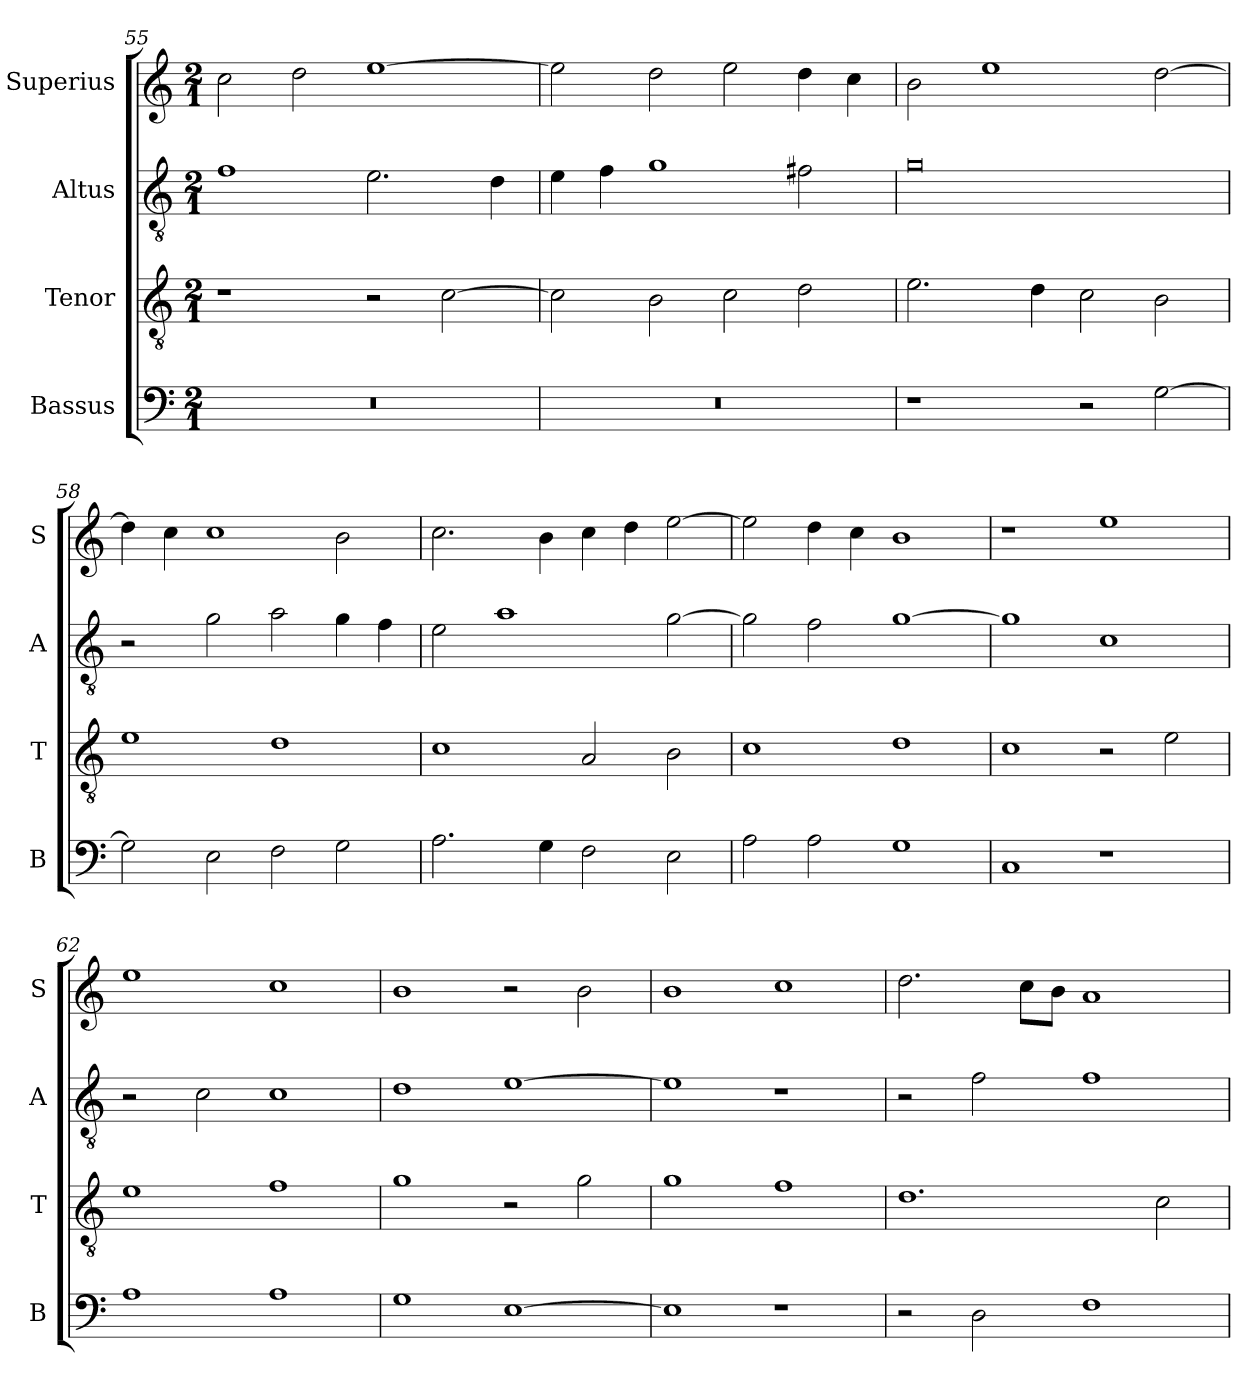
**kern	**kern	**kern	**kern
*part4	*part3	*part2	*part1
*staff4	*staff3	*staff2	*staff1
*I"Bassus	*I"Tenor	*I"Altus	*I"Superius
*I'B	*I'T	*I'A	*I'S
*clefF4	*clefGv2	*clefGv2	*clefG2
*k[]	*k[]	*k[]	*k[]
*C:	*C:	*C:	*C:
*M2/1	*M2/1	*M2/1	*M2/1
=55	=55	=55	=55
0r	1r	1f	2cc
.	.	.	2dd
.	2r	2.e	[1ee
.	[2c	.	.
.	.	4d	.
=56	=56	=56	=56
0r	2c]	4e	2ee]
.	.	4f	.
.	2B	1g	2dd
.	2c	.	2ee
.	2d	2f#X	4dd
.	.	.	4cc
=57	=57	=57	=57
1r	2.e	0g	2b
.	.	.	1ee
.	4d	.	.
2r	2c	.	.
[2G	2B	.	[2dd
=58	=58	=58	=58
2G]	1e	2r	4dd]
.	.	.	4cc
2E	.	2g	1cc
2F	1d	2a	.
2G	.	4g	2b
.	.	4f	.
=59	=59	=59	=59
2.A	1c	2e	2.cc
.	.	1a	.
4G	.	.	4b
2F	2A	.	4cc
.	.	.	4dd
2E	2B	[2g	[2ee
=60	=60	=60	=60
2A	1c	2g]	2ee]
2A	.	2f	4dd
.	.	.	4cc
1G	1d	[1g	1b
=61	=61	=61	=61
1C	1c	1g]	1r
1r	2r	1c	1ee
.	2e	.	.
=62	=62	=62	=62
1A	1e	2r	1ee
.	.	2c	.
1A	1f	1c	1cc
=63	=63	=63	=63
1G	1g	1d	1b
[1E	2r	[1e	2r
.	2g	.	2b
=64	=64	=64	=64
1E]	1g	1e]	1b
1r	1f	1r	1cc
=65	=65	=65	=65
2r	1.d	2r	2.dd
2D	.	2f	.
.	.	.	8ccL
.	.	.	8bJ
1F	.	1f	1a
.	2c	.	.
=	=	=	=
*-	*-	*-	*-
